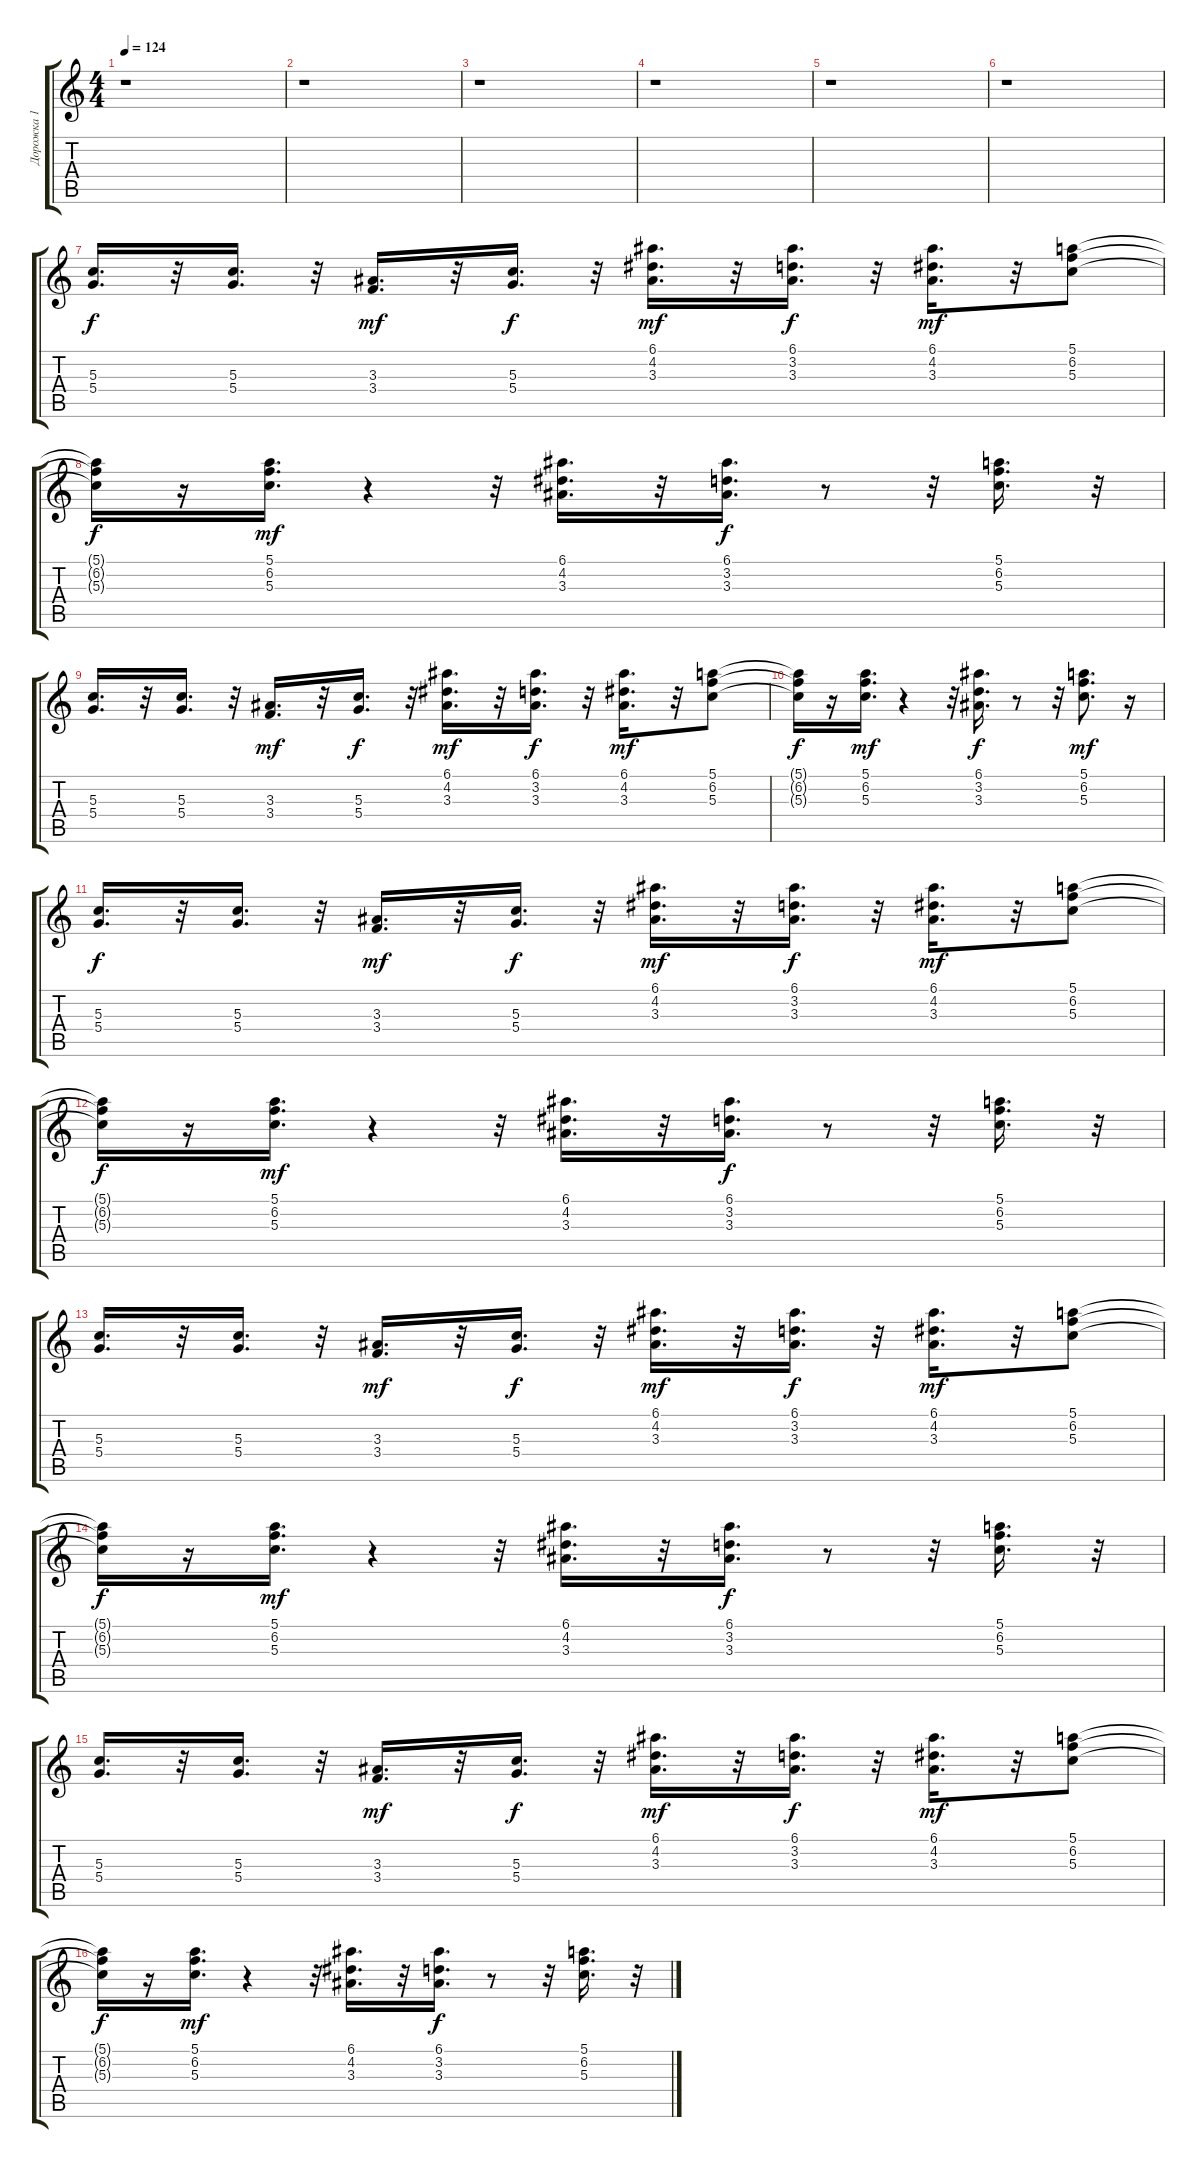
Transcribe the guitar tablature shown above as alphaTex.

\track ("Дорожка 1" "Дорожка 1") {instrument acousticguitarsteel}
\staff {score tabs}
\tuning (E4 B3 G3 D3 A2 E2) {hide}
\ts (4 4)
\tempo 124
\clef g2
\ks c
r.1{dy mf} |
r.1 |
r.1 |
r.1 |
r.1 |
r.1 |
(5.3 5.4).16{d dy f} r.32 (5.3 5.4).16{d} r.32 (3.3 3.4).16{d dy mf} r.32 (5.3 5.4).16{d dy f} r.32 (6.1 4.2 3.3).16{d dy mf} r.32 (6.1 3.2 3.3).16{d dy f} r.32 (6.1 4.2 3.3).16{d dy mf} r.32 (5.1 6.2 5.3).8 |
(5.1{t} 6.2{t} 5.3{t}).16{dy f} r.16 (5.1 6.2 5.3).16{d dy mf} r.4 r.32 (6.1 4.2 3.3).16{d} r.32 (6.1 3.2 3.3).16{d dy f} r.8 r.32 (5.1 6.2 5.3).16{d} r.32 |
(5.3 5.4).16{d} r.32 (5.3 5.4).16{d} r.32 (3.3 3.4).16{d dy mf} r.32 (5.3 5.4).16{d dy f} r.32 (6.1 4.2 3.3).16{d dy mf} r.32 (6.1 3.2 3.3).16{d dy f} r.32 (6.1 4.2 3.3).16{d dy mf} r.32 (5.1 6.2 5.3).8 |
(5.1{t} 6.2{t} 5.3{t}).16{dy f} r.16 (5.1 6.2 5.3).16{d dy mf} r.4 r.32 (6.1 3.2 3.3).16{d dy f} r.8 r.32 (5.1 6.2 5.3).8{d dy mf} r.16 |
(5.3 5.4).16{d dy f} r.32 (5.3 5.4).16{d} r.32 (3.3 3.4).16{d dy mf} r.32 (5.3 5.4).16{d dy f} r.32 (6.1 4.2 3.3).16{d dy mf} r.32 (6.1 3.2 3.3).16{d dy f} r.32 (6.1 4.2 3.3).16{d dy mf} r.32 (5.1 6.2 5.3).8 |
(5.1{t} 6.2{t} 5.3{t}).16{dy f} r.16 (5.1 6.2 5.3).16{d dy mf} r.4 r.32 (6.1 4.2 3.3).16{d} r.32 (6.1 3.2 3.3).16{d dy f} r.8 r.32 (5.1 6.2 5.3).16{d} r.32 |
(5.3 5.4).16{d} r.32 (5.3 5.4).16{d} r.32 (3.3 3.4).16{d dy mf} r.32 (5.3 5.4).16{d dy f} r.32 (6.1 4.2 3.3).16{d dy mf} r.32 (6.1 3.2 3.3).16{d dy f} r.32 (6.1 4.2 3.3).16{d dy mf} r.32 (5.1 6.2 5.3).8 |
(5.1{t} 6.2{t} 5.3{t}).16{dy f} r.16 (5.1 6.2 5.3).16{d dy mf} r.4 r.32 (6.1 4.2 3.3).16{d} r.32 (6.1 3.2 3.3).16{d dy f} r.8 r.32 (5.1 6.2 5.3).16{d} r.32 |
(5.3 5.4).16{d} r.32 (5.3 5.4).16{d} r.32 (3.3 3.4).16{d dy mf} r.32 (5.3 5.4).16{d dy f} r.32 (6.1 4.2 3.3).16{d dy mf} r.32 (6.1 3.2 3.3).16{d dy f} r.32 (6.1 4.2 3.3).16{d dy mf} r.32 (5.1 6.2 5.3).8 |
(5.1{t} 6.2{t} 5.3{t}).16{dy f} r.16 (5.1 6.2 5.3).16{d dy mf} r.4 r.32 (6.1 4.2 3.3).16{d} r.32 (6.1 3.2 3.3).16{d dy f} r.8 r.32 (5.1 6.2 5.3).16{d} r.32
